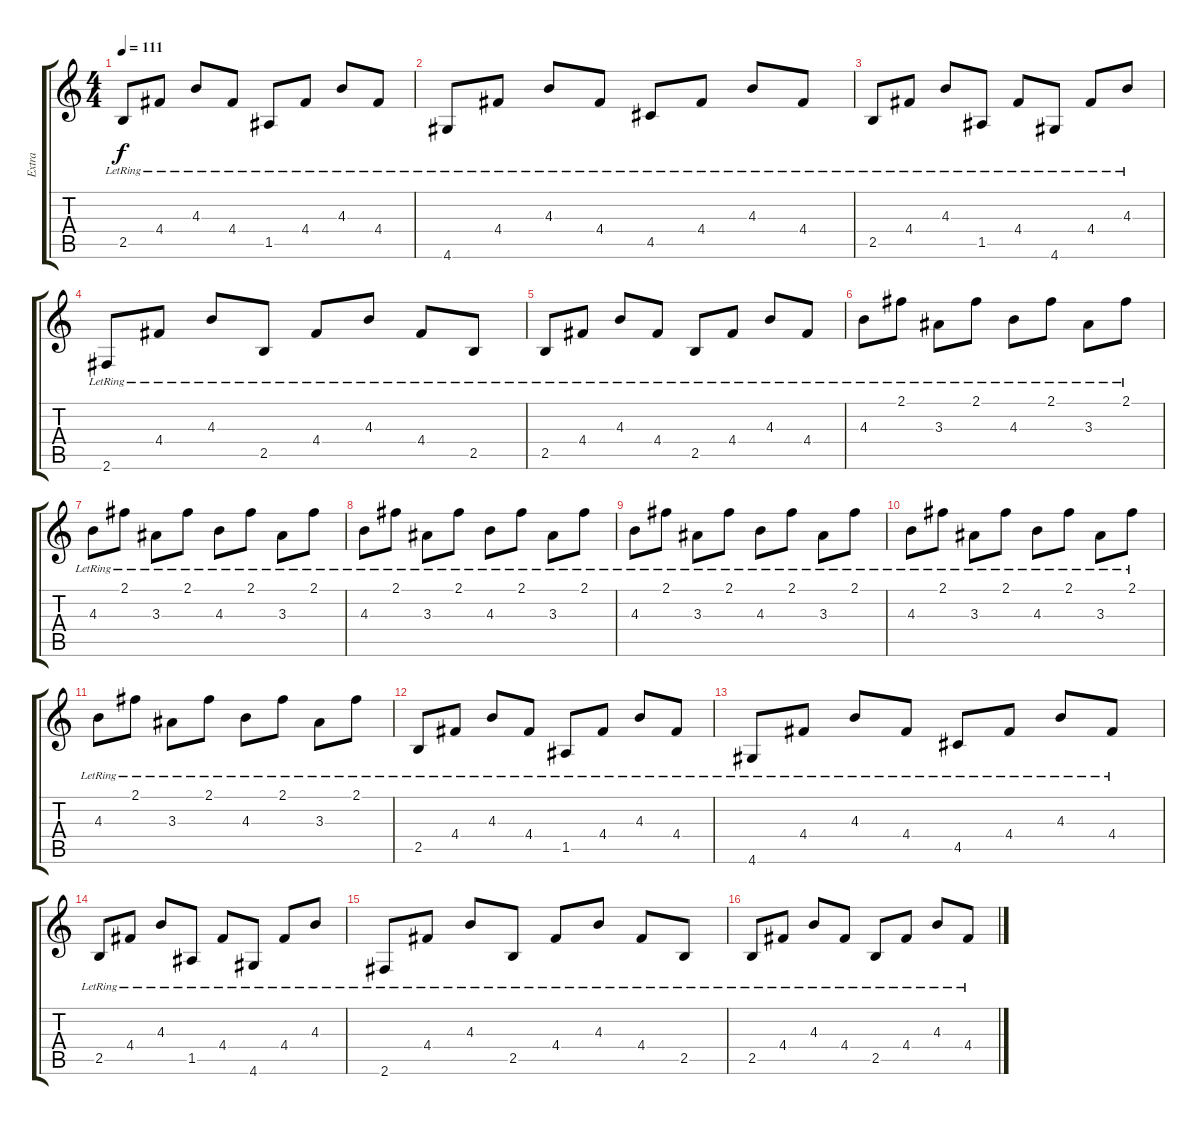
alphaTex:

\track ("Extra" "Extra") {instrument distortionguitar}
\staff {score tabs}
\tuning (E4 B3 G3 D3 A2 E2) {hide}
\ts (4 4)
\tempo 111
\clef g2
\ks c
2.5{lr}.8{dy f volume 11 instrument electricguitarclean} 4.4{lr}.8 4.3{lr}.8 4.4{lr}.8 1.5{lr}.8 4.4{lr}.8 4.3{lr}.8 4.4{lr}.8 |
4.6{lr}.8 4.4{lr}.8 4.3{lr}.8 4.4{lr}.8 4.5{lr}.8 4.4{lr}.8 4.3{lr}.8 4.4{lr}.8 |
2.5{lr}.8 4.4{lr}.8 4.3{lr}.8 1.5{lr}.8 4.4{lr}.8 4.6{lr}.8 4.4{lr}.8 4.3{lr}.8 |
2.6{lr}.8 4.4{lr}.8 4.3{lr}.8 2.5{lr}.8 4.4{lr}.8 4.3{lr}.8 4.4{lr}.8 2.5{lr}.8 |
2.5{lr}.8 4.4{lr}.8 4.3{lr}.8 4.4{lr}.8 2.5{lr}.8 4.4{lr}.8 4.3{lr}.8 4.4{lr}.8 |
4.3{lr}.8 2.1{lr}.8 3.3{lr}.8 2.1{lr}.8 4.3{lr}.8 2.1{lr}.8 3.3{lr}.8 2.1{lr}.8 |
4.3{lr}.8 2.1{lr}.8 3.3{lr}.8 2.1{lr}.8 4.3{lr}.8 2.1{lr}.8 3.3{lr}.8 2.1{lr}.8 |
4.3{lr}.8 2.1{lr}.8 3.3{lr}.8 2.1{lr}.8 4.3{lr}.8 2.1{lr}.8 3.3{lr}.8 2.1{lr}.8 |
4.3{lr}.8 2.1{lr}.8 3.3{lr}.8 2.1{lr}.8 4.3{lr}.8 2.1{lr}.8 3.3{lr}.8 2.1{lr}.8 |
4.3{lr}.8 2.1{lr}.8 3.3{lr}.8 2.1{lr}.8 4.3{lr}.8 2.1{lr}.8 3.3{lr}.8 2.1{lr}.8 |
4.3{lr}.8 2.1{lr}.8 3.3{lr}.8 2.1{lr}.8 4.3{lr}.8 2.1{lr}.8 3.3{lr}.8 2.1{lr}.8 |
2.5{lr}.8{volume 11 instrument electricguitarclean} 4.4{lr}.8 4.3{lr}.8 4.4{lr}.8 1.5{lr}.8 4.4{lr}.8 4.3{lr}.8 4.4{lr}.8 |
4.6{lr}.8 4.4{lr}.8 4.3{lr}.8 4.4{lr}.8 4.5{lr}.8 4.4{lr}.8 4.3{lr}.8 4.4{lr}.8 |
2.5{lr}.8 4.4{lr}.8 4.3{lr}.8 1.5{lr}.8 4.4{lr}.8 4.6{lr}.8 4.4{lr}.8 4.3{lr}.8 |
2.6{lr}.8 4.4{lr}.8 4.3{lr}.8 2.5{lr}.8 4.4{lr}.8 4.3{lr}.8 4.4{lr}.8 2.5{lr}.8 |
2.5{lr}.8 4.4{lr}.8 4.3{lr}.8 4.4{lr}.8 2.5{lr}.8 4.4{lr}.8 4.3{lr}.8 4.4{lr}.8
